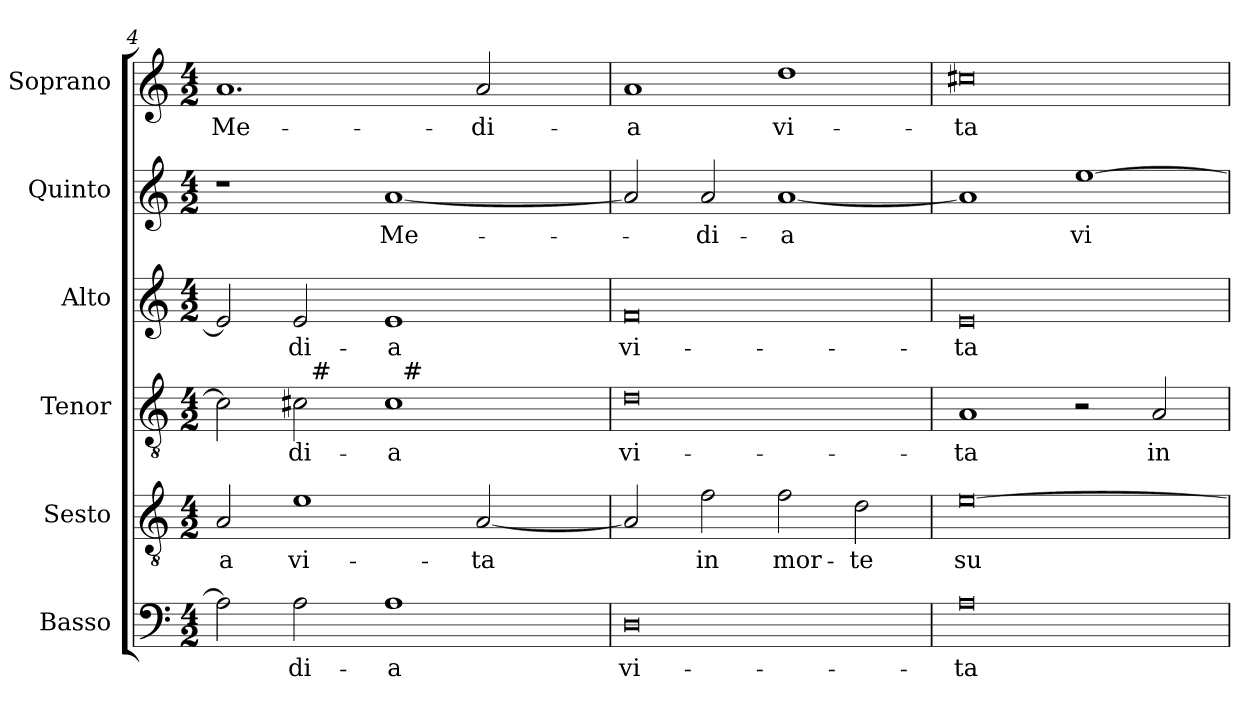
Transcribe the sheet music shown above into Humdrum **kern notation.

**kern	**text	**kern	**text	**kern	**text	**kern	**text	**kern	**text	**kern	**text
*part6	*part6	*part5	*part5	*part4	*part4	*part3	*part3	*part2	*part2	*part1	*part1
*staff6	*staff6	*staff5	*staff5	*staff4	*staff4	*staff3	*staff3	*staff2	*staff2	*staff1	*staff1
*I"Basso	*	*I"Sesto	*	*I"Tenor	*	*I"Alto	*	*I"Quinto	*	*I"Soprano	*
*I'B.	*	*I'S.	*	*I'T.	*	*I'A.	*	*I'Q.	*	*I'S.	*
*clefF4	*	*clefGv2	*	*clefGv2	*	*clefG2	*	*clefG2	*	*clefG2	*
*	*	*ITrd7c12	*	*ITrd7c12	*	*	*	*	*	*	*
*k[]	*	*k[]	*	*k[]	*	*k[]	*	*k[]	*	*k[]	*
*C:	*	*C:	*	*C:	*	*C:	*	*C:	*	*C:	*
*M4/2	*	*M4/2	*	*M4/2	*	*M4/2	*	*M4/2	*	*M4/2	*
=4	=4	=4	=4	=4	=4	=4	=4	=4	=4	=4	=4
!	!	!	!LO:LY:b:color=#000000	!	!	!	!	!	!	!	!
!	!	!	!	!	!	!	!	!	!	!	!LO:LY:b:color=#000000
*	*	*	*	*^	*	*	*	*	*	*	*
*	*	*	*	*	*^	*	*	*	*	*	*	*
2Ai\]	.	2AAi/	-a	2C#i\]	2ryy	1ryy	.	2ei/]	.	1r	.	1.ai	Me-
!	!LO:LY:b:color=#000000	!	!	!	!	!	!	!	!	!	!	!	!
!	!	!	!LO:LY:b:color=#000000	!	!	!	!	!	!	!	!	!	!
!	!	!	!	!	!	!	!LO:LY:b:color=#000000	!	!	!	!	!	!
!	!	!	!	!	!	!	!	!	!LO:LY:b:color=#000000	!	!	!	!
2Ai\	-di-	1Ei	vi-	2C#i\	32ryy	.	-di-	2ei/	-di-	.	.	.	.
.	.	.	.	.	256ryy	.	.	.	.	.	.	.	.
!	!	!	!	!	!LO:TX:a:t=#	!	!	!	!	!	!	!	!
.	.	.	.	.	1ryy	.	.	.	.	.	.	.	.
!	!LO:LY:b:color=#000000	!	!	!	!	!	!	!	!	!	!	!	!
!	!	!	!	!	!	!	!LO:LY:b:color=#000000	!	!	!	!	!	!
!	!	!	!	!	!	!	!	!	!LO:LY:b:color=#000000	!	!	!	!
!	!	!	!	!	!	!	!	!	!	!	!LO:LY:b:color=#000000	!	!
1Ai	-a	.	.	1C#i	.	32ryy	-a	1ei	-a	[1ai	Me-	.	.
.	.	.	.	.	.	256ryy	.	.	.	.	.	.	.
!	!	!	!	!	!	!LO:TX:a:t=#	!	!	!	!	!	!	!
.	.	.	.	.	.	2ryy	.	.	.	.	.	.	.
!	!	!	!LO:LY:b:color=#000000	!	!	!	!	!	!	!	!	!	!
!	!	!	!	!	!	!	!	!	!	!	!	!	!LO:LY:b:color=#000000
.	.	[2AAi/	-ta	.	.	.	.	.	.	.	.	2ai/	-di-
.	.	.	.	.	4ryy	4ryy	.	.	.	.	.	.	.
.	.	.	.	.	8ryy	8ryy	.	.	.	.	.	.	.
.	.	.	.	.	16ryy	16ryy	.	.	.	.	.	.	.
.	.	.	.	.	64..ryy	64..ryy	.	.	.	.	.	.	.
*	*	*	*	*v	*v	*v	*	*	*	*	*	*	*
=5	=5	=5	=5	=5	=5	=5	=5	=5	=5	=5	=5
*	*	*	*	*^	*	*	*	*	*	*	*
*	*	*	*	*	*^	*	*	*	*	*	*	*
!	!LO:LY:b:color=#000000	!	!	!	!	!	!	!	!	!	!	!	!
*	*	*	*	*v	*v	*v	*	*	*	*	*	*	*
*	*	*	*	*^	*	*	*	*	*	*	*
*	*	*	*	*	*^	*	*	*	*	*	*	*
!	!	!	!	!	!	!	!LO:LY:b:color=#000000	!	!	!	!	!	!
*	*	*	*	*v	*v	*v	*	*	*	*	*	*	*
*	*	*	*	*^	*	*	*	*	*	*	*
*	*	*	*	*	*^	*	*	*	*	*	*	*
!	!	!	!	!	!	!	!	!	!LO:LY:b:color=#000000	!	!	!	!
*	*	*	*	*v	*v	*v	*	*	*	*	*	*	*
*	*	*	*	*^	*	*	*	*	*	*	*
*	*	*	*	*	*^	*	*	*	*	*	*	*
!	!	!	!	!	!	!	!	!	!	!	!	!	!LO:LY:b:color=#000000
*	*	*	*	*v	*v	*v	*	*	*	*	*	*	*
0Di	vi-	2AAi/]	.	0Di	vi-	0fi	vi-	2ai/]	.	1ai	-a
!	!	!	!LO:LY:b:color=#000000	!	!	!	!	!	!	!	!
!	!	!	!	!	!	!	!	!	!LO:LY:b:color=#000000	!	!
.	.	2Fi\	in	.	.	.	.	2ai/	-di-	.	.
!	!	!	!LO:LY:b:color=#000000	!	!	!	!	!	!	!	!
!	!	!	!	!	!	!	!	!	!LO:LY:b:color=#000000	!	!
!	!	!	!	!	!	!	!	!	!	!	!LO:LY:b:color=#000000
.	.	2Fi\	mor-	.	.	.	.	[1ai	-a	1ddi	vi-
!	!	!	!LO:LY:b:color=#000000	!	!	!	!	!	!	!	!
.	.	2Di\	-te	.	.	.	.	.	.	.	.
=6	=6	=6	=6	=6	=6	=6	=6	=6	=6	=6	=6
!	!LO:LY:b:color=#000000	!	!	!	!	!	!	!	!	!	!
!	!	!	!LO:LY:b:color=#000000	!	!	!	!	!	!	!	!
!	!	!	!	!	!LO:LY:b:color=#000000	!	!	!	!	!	!
!	!	!	!	!	!	!	!LO:LY:b:color=#000000	!	!	!	!
!	!	!	!	!	!	!	!	!	!	!	!LO:LY:b:color=#000000
0Ai	-ta	[0Ei	su-	1AAi	-ta	0ei	-ta	1ai]	.	0cc#Xi	-ta
!	!	!	!	!	!	!	!	!	!LO:LY:b:color=#000000	!	!
.	.	.	.	2r	.	.	.	[1eei	vi-	.	.
!	!	!	!	!	!LO:LY:b:color=#000000	!	!	!	!	!	!
.	.	.	.	2AAi/	in	.	.	.	.	.	.
=	=	=	=	=	=	=	=	=	=	=	=
*-	*-	*-	*-	*-	*-	*-	*-	*-	*-	*-	*-
